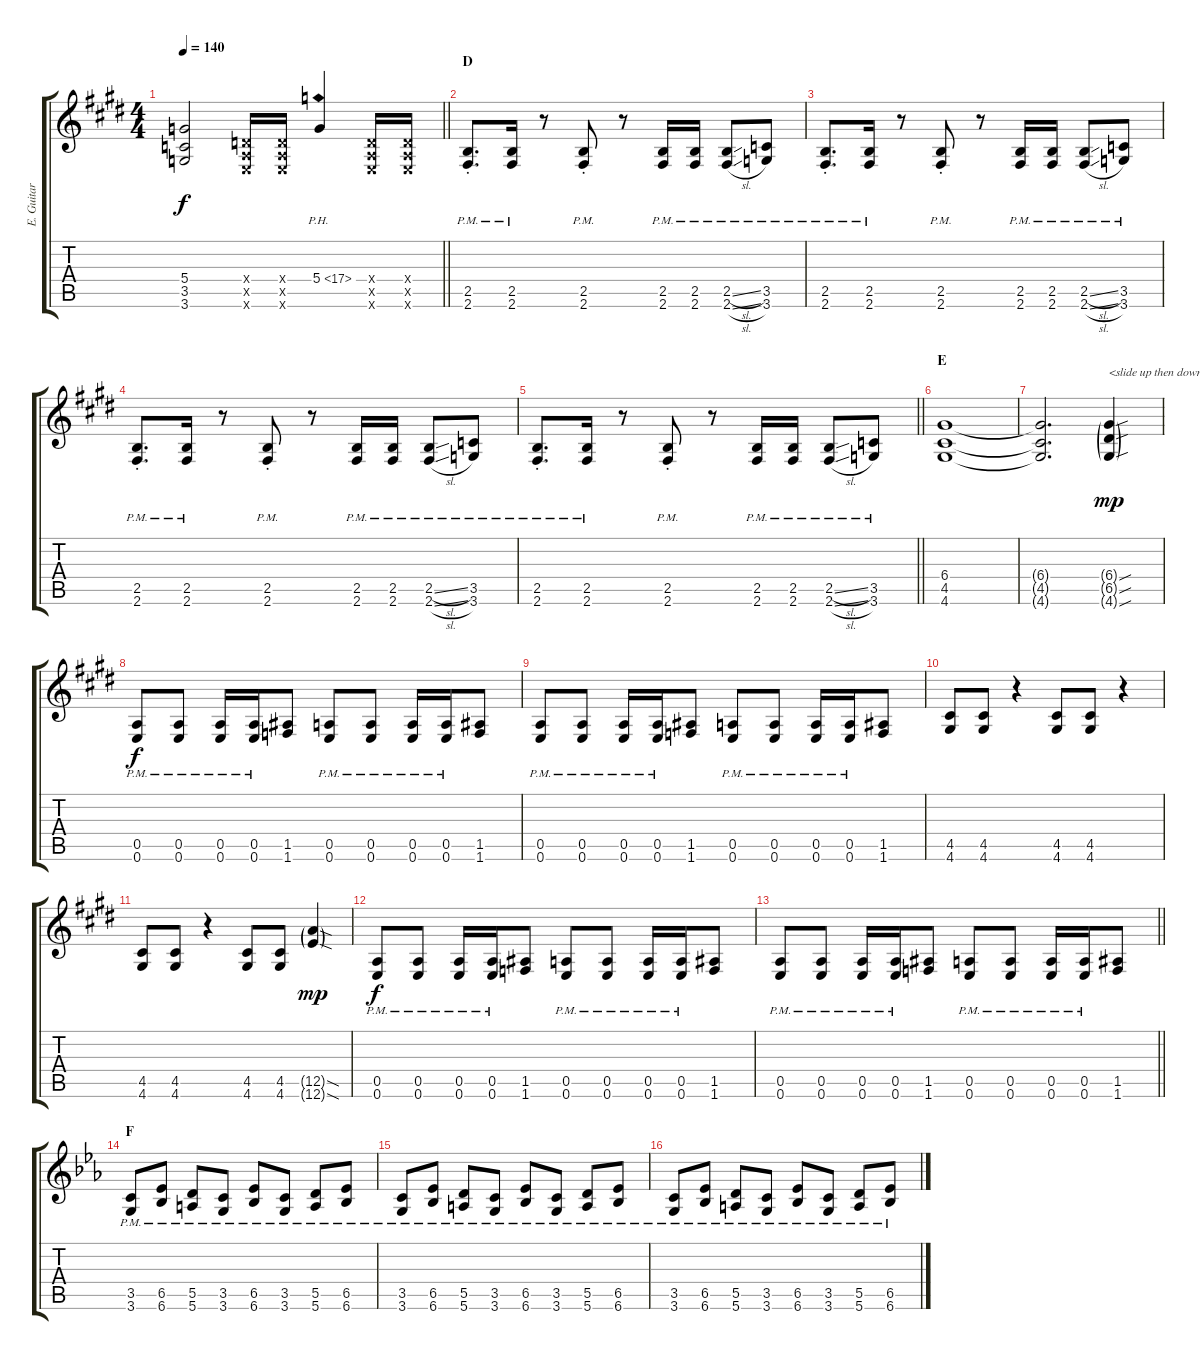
\track ("E. Guitar II" "E. Guitar ") {instrument overdrivenguitar}
\staff {score tabs}
\tuning (E4 B3 G3 D3 A2 E2) {hide}
\ts (4 4)
\tempo 140
\clef g2
\barLineRight lightlight
\ks e
(5.4 3.5 3.6).2{dy f} (0.4{x} 0.5{x} 0.6{x}).16 (0.4{x} 0.5{x} 0.6{x}).16 5.4{ph 12}.4 (0.4{x} 0.5{x} 0.6{x}).16 (0.4{x} 0.5{x} 0.6{x}).16 |
\section ("" "D")
(2.5{pm st} 2.6{pm st}).8{d} (2.5{pm} 2.6{pm}).16 r.8 (2.5{pm st} 2.6{pm st}).8 r.8 (2.5{pm} 2.6{pm}).16 (2.5{pm} 2.6{pm}).16 (2.5{sl pm} 2.6{sl pm}).8 (3.5{pm} 3.6{pm}).8 |
(2.5{pm st} 2.6{pm st}).8{d} (2.5{pm} 2.6{pm}).16 r.8 (2.5{pm st} 2.6{pm st}).8 r.8 (2.5{pm} 2.6{pm}).16 (2.5{pm} 2.6{pm}).16 (2.5{sl pm} 2.6{sl pm}).8 (3.5{pm} 3.6{pm}).8 |
(2.5{pm st} 2.6{pm st}).8{d} (2.5{pm} 2.6{pm}).16 r.8 (2.5{pm st} 2.6{pm st}).8 r.8 (2.5{pm} 2.6{pm}).16 (2.5{pm} 2.6{pm}).16 (2.5{sl pm} 2.6{sl pm}).8 (3.5{pm} 3.6{pm}).8 |
\barLineRight lightlight
(2.5{pm st} 2.6{pm st}).8{d} (2.5{pm} 2.6{pm}).16 r.8 (2.5{pm st} 2.6{pm st}).8 r.8 (2.5{pm} 2.6{pm}).16 (2.5{pm} 2.6{pm}).16 (2.5{sl pm} 2.6{sl pm}).8 (3.5{pm} 3.6{pm}).8 |
\section ("" "E")
(6.4 4.5 4.6).1 |
(6.4{t} 4.5{t} 4.6{t}).2{d} (6.4{sou g} 6.5{sou g} 4.6{sou g}).4{txt "<slide up then down>" dy mp} |
(0.5{pm} 0.6{pm}).8{dy f} (0.5{pm} 0.6{pm}).8 (0.5{pm} 0.6{pm}).16 (0.5{pm} 0.6{pm}).16 (1.5 1.6).8 (0.5{pm} 0.6{pm}).8 (0.5{pm} 0.6{pm}).8 (0.5{pm} 0.6{pm}).16 (0.5{pm} 0.6{pm}).16 (1.5 1.6).8 |
(0.5{pm} 0.6{pm}).8 (0.5{pm} 0.6{pm}).8 (0.5{pm} 0.6{pm}).16 (0.5{pm} 0.6{pm}).16 (1.5 1.6).8 (0.5{pm} 0.6{pm}).8 (0.5{pm} 0.6{pm}).8 (0.5{pm} 0.6{pm}).16 (0.5{pm} 0.6{pm}).16 (1.5 1.6).8 |
(4.5 4.6).8 (4.5 4.6).8 r.4 (4.5 4.6).8 (4.5 4.6).8 r.4 |
(4.5 4.6).8 (4.5 4.6).8 r.4 (4.5 4.6).8 (4.5 4.6).8 (12.5{sod g} 12.6{sod g}).4{dy mp} |
(0.5{pm} 0.6{pm}).8{dy f} (0.5{pm} 0.6{pm}).8 (0.5{pm} 0.6{pm}).16 (0.5{pm} 0.6{pm}).16 (1.5 1.6).8 (0.5{pm} 0.6{pm}).8 (0.5{pm} 0.6{pm}).8 (0.5{pm} 0.6{pm}).16 (0.5{pm} 0.6{pm}).16 (1.5 1.6).8 |
\barLineRight lightlight
(0.5{pm} 0.6{pm}).8 (0.5{pm} 0.6{pm}).8 (0.5{pm} 0.6{pm}).16 (0.5{pm} 0.6{pm}).16 (1.5 1.6).8 (0.5{pm} 0.6{pm}).8 (0.5{pm} 0.6{pm}).8 (0.5{pm} 0.6{pm}).16 (0.5{pm} 0.6{pm}).16 (1.5 1.6).8 |
\section ("" "F")
\ks eb
(3.5{pm} 3.6{pm}).8 (6.5{pm} 6.6{pm}).8 (5.5{pm} 5.6{pm}).8 (3.5{pm} 3.6{pm}).8 (6.5{pm} 6.6{pm}).8 (3.5{pm} 3.6{pm}).8 (5.5{pm} 5.6{pm}).8 (6.5{pm} 6.6{pm}).8 |
(3.5{pm} 3.6{pm}).8 (6.5{pm} 6.6{pm}).8 (5.5{pm} 5.6{pm}).8 (3.5{pm} 3.6{pm}).8 (6.5{pm} 6.6{pm}).8 (3.5{pm} 3.6{pm}).8 (5.5{pm} 5.6{pm}).8 (6.5{pm} 6.6{pm}).8 |
(3.5{pm} 3.6{pm}).8 (6.5{pm} 6.6{pm}).8 (5.5{pm} 5.6{pm}).8 (3.5{pm} 3.6{pm}).8 (6.5{pm} 6.6{pm}).8 (3.5{pm} 3.6{pm}).8 (5.5{pm} 5.6{pm}).8 (6.5{pm} 6.6{pm}).8
